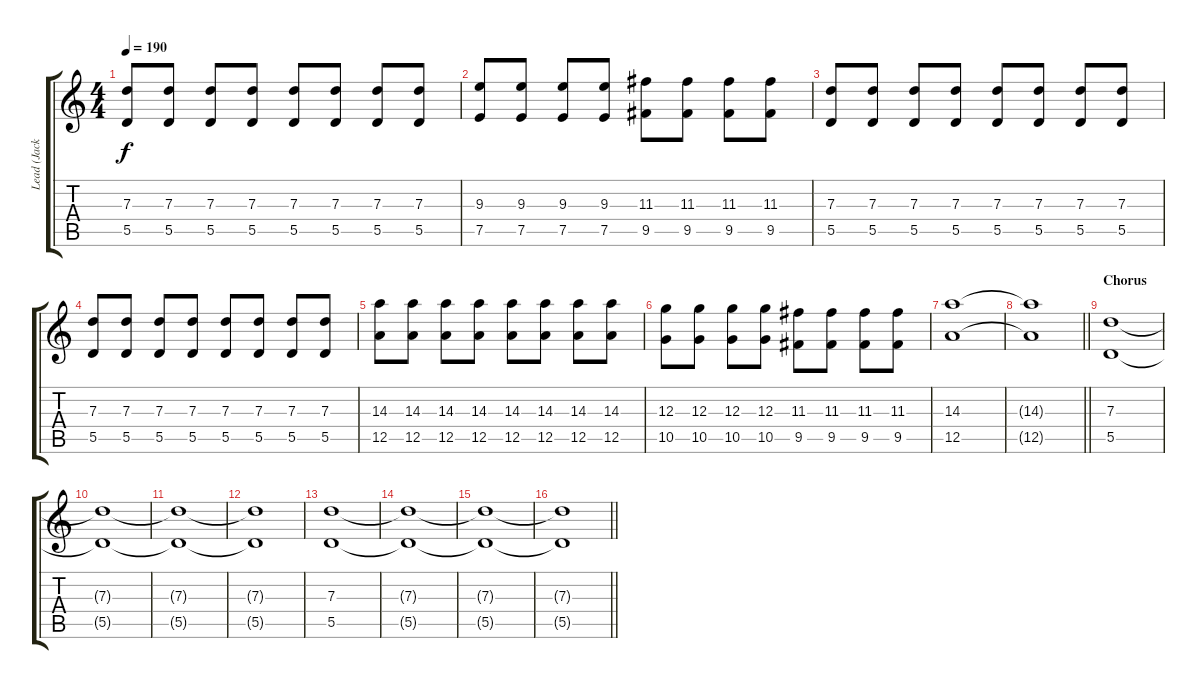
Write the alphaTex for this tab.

\track ("Lead (Jack)" "Lead (Jack") {instrument distortionguitar}
\staff {score tabs}
\tuning (E4 B3 G3 D3 A2 D2) {hide}
\ts (4 4)
\tempo 190
\clef g2
\ks c
(7.3 5.5).8{dy f} (7.3 5.5).8 (7.3 5.5).8 (7.3 5.5).8 (7.3 5.5).8 (7.3 5.5).8 (7.3 5.5).8 (7.3 5.5).8 |
(9.3 7.5).8 (9.3 7.5).8 (9.3 7.5).8 (9.3 7.5).8 (11.3 9.5).8 (11.3 9.5).8 (11.3 9.5).8 (11.3 9.5).8 |
(7.3 5.5).8 (7.3 5.5).8 (7.3 5.5).8 (7.3 5.5).8 (7.3 5.5).8 (7.3 5.5).8 (7.3 5.5).8 (7.3 5.5).8 |
(7.3 5.5).8 (7.3 5.5).8 (7.3 5.5).8 (7.3 5.5).8 (7.3 5.5).8 (7.3 5.5).8 (7.3 5.5).8 (7.3 5.5).8 |
(14.3 12.5).8 (14.3 12.5).8 (14.3 12.5).8 (14.3 12.5).8 (14.3 12.5).8 (14.3 12.5).8 (14.3 12.5).8 (14.3 12.5).8 |
(12.3 10.5).8 (12.3 10.5).8 (12.3 10.5).8 (12.3 10.5).8 (11.3 9.5).8 (11.3 9.5).8 (11.3 9.5).8 (11.3 9.5).8 |
(14.3 12.5).1 |
\barLineRight lightlight
(14.3{t} 12.5{t}).1 |
\section ("" "Chorus")
(7.3 5.5).1 |
(7.3{t} 5.5{t}).1 |
(7.3{t} 5.5{t}).1 |
(7.3{t} 5.5{t}).1 |
(7.3 5.5).1 |
(7.3{t} 5.5{t}).1 |
(7.3{t} 5.5{t}).1 |
\barLineRight lightlight
(7.3{t} 5.5{t}).1
